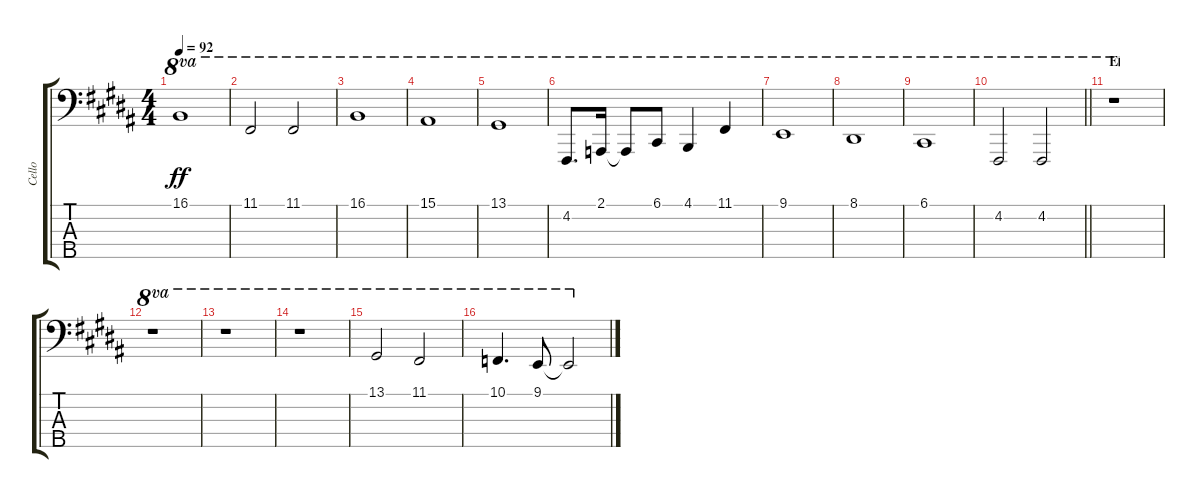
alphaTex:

\track ("Cello" "Cello") {instrument cello}
\staff {score tabs}
\tuning (G2 D2 A1 E1 B0) {hide}
\ts (4 4)
\tempo 92
\clef f4
\ks b
16.1.1{ot 8va dy ff} |
11.1.2{ot 8va} 11.1.2{ot 8va} |
16.1.1{ot 8va} |
15.1.1{ot 8va} |
13.1.1{ot 8va} |
4.2.8{d ot 8va} 2.1.16{ot 8va} 2.1{t}.8{ot 8va} 6.1.8{ot 8va} 4.1.4{ot 8va} 11.1.4{ot 8va} |
9.1.1{ot 8va} |
8.1.1{ot 8va} |
6.1.1{ot 8va} |
\barLineRight lightlight
4.2.2{ot 8va} 4.2.2{ot 8va} |
\section ("" "E")
r.1{ot 8va} |
r.1{ot 8va} |
r.1{ot 8va} |
r.1{ot 8va} |
13.1.2{ot 8va} 11.1.2{ot 8va} |
10.1.4{d ot 8va} 9.1.8{ot 8va} 9.1{t}.2{ot 8va}
